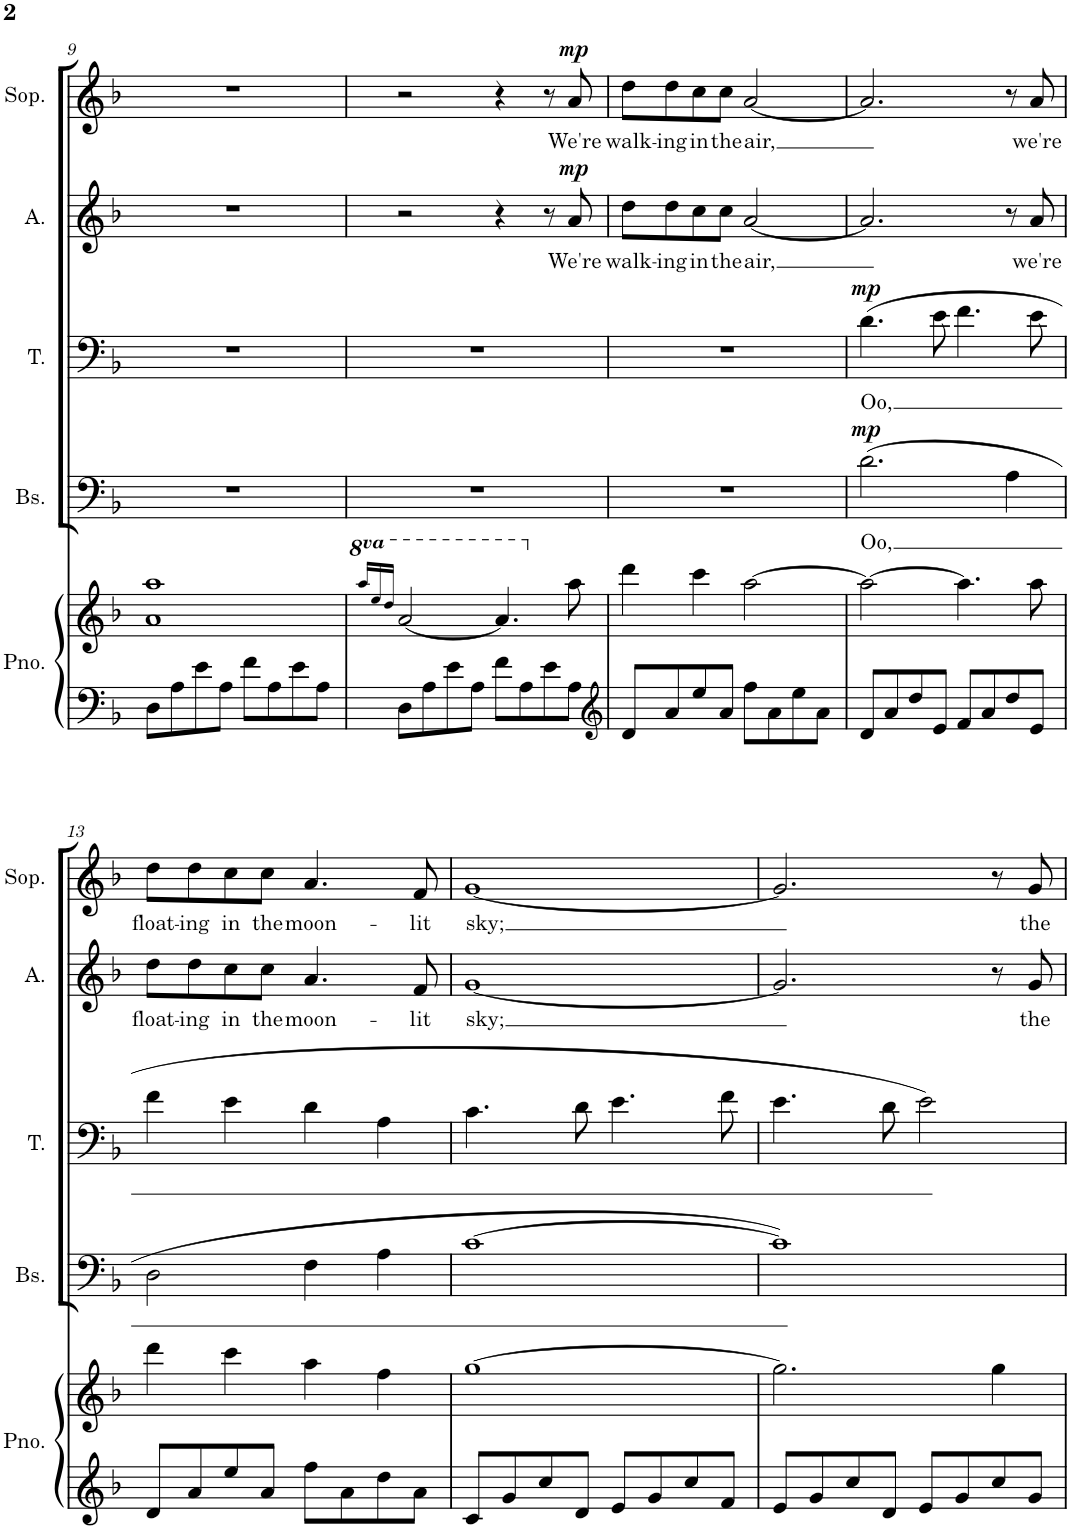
**kern	**kern	**kern	**text	**dynam	**kern	**text	**dynam	**kern	**text	**dynam	**kern	**text	**dynam
*part5	*part5	*part4	*part4	*part4	*part3	*part3	*part3	*part2	*part2	*part2	*part1	*part1	*part1
*staff6	*staff5	*staff4	*staff4	*staff4	*staff3	*staff3	*staff3	*staff2	*staff2	*staff2	*staff1	*staff1	*staff1
*I"Piano	*	*I"Bas	*	*	*I"Tenor	*	*	*I"Alt	*	*	*I"Sopraan	*	*
*I'Pno.	*	*I'Bs.	*	*	*I'T.	*	*	*I'A.	*	*	*I'Sop.	*	*
!!LO:PB:g=z
*clefF4	*clefG2	*clefF4	*	*	*clefF4	*	*	*clefG2	*	*	*clefG2	*	*
*k[b-]	*k[b-]	*k[b-]	*	*	*k[b-]	*	*	*k[b-]	*	*	*k[b-]	*	*
*M4/4	*M4/4	*M4/4	*	*	*M4/4	*	*	*M4/4	*	*	*M4/4	*	*
=9	=9	=9	=9	=9	=9	=9	=9	=9	=9	=9	=9	=9	=9
8D\L	1a 1aa	1r	.	.	1r	.	.	1r	.	.	1r	.	.
8A\	.	.	.	.	.	.	.	.	.	.	.	.	.
8e\	.	.	.	.	.	.	.	.	.	.	.	.	.
8A\J	.	.	.	.	.	.	.	.	.	.	.	.	.
8f\L	.	.	.	.	.	.	.	.	.	.	.	.	.
8A\	.	.	.	.	.	.	.	.	.	.	.	.	.
8e\	.	.	.	.	.	.	.	.	.	.	.	.	.
8A\J	.	.	.	.	.	.	.	.	.	.	.	.	.
=10	=10	=10	=10	=10	=10	=10	=10	=10	=10	=10	=10	=10	=10
.	16qaaa/LL	.	.	.	.	.	.	.	.	.	.	.	.
.	16qeee/	.	.	.	.	.	.	.	.	.	.	.	.
.	16qddd/JJ	.	.	.	.	.	.	.	.	.	.	.	.
8D\L	[2aa/	1r	.	.	1r	.	.	2r	.	.	2r	.	.
8A\	.	.	.	.	.	.	.	.	.	.	.	.	.
8e\	.	.	.	.	.	.	.	.	.	.	.	.	.
8A\J	.	.	.	.	.	.	.	.	.	.	.	.	.
8f\L	4.aa/]	.	.	.	.	.	.	4r	.	.	4r	.	.
8A\	.	.	.	.	.	.	.	.	.	.	.	.	.
8e\	.	.	.	.	.	.	.	8r	.	.	8r	.	.
!	!	!	!	!	!	!	!	!	!LO:LY:b	!LO:DY:a	!	!LO:LY:b	!LO:DY:a
8A\J	8aa\	.	.	.	.	.	.	8a/	We're	mp	8a/	We're	mp
=11	=11	=11	=11	=11	=11	=11	=11	=11	=11	=11	=11	=11	=11
*clefG2	*	*	*	*	*	*	*	*	*	*	*	*	*
!	!	!	!	!	!	!	!	!	!LO:LY:b	!	!	!LO:LY:b	!
8d/L	4ddd\	1r	.	.	1r	.	.	8dd\L	walk-	.	8dd\L	walk-	.
!	!	!	!	!	!	!	!	!	!LO:LY:b	!	!	!LO:LY:b	!
8a/	.	.	.	.	.	.	.	8dd\	-ing	.	8dd\	-ing	.
!	!	!	!	!	!	!	!	!	!LO:LY:b	!	!	!LO:LY:b	!
8ee/	4ccc\	.	.	.	.	.	.	8cc\	in	.	8cc\	in	.
!	!	!	!	!	!	!	!	!	!LO:LY:b	!	!	!LO:LY:b	!
8a/J	.	.	.	.	.	.	.	8cc\J	the	.	8cc\J	the	.
!	!	!	!	!	!	!	!	!	!LO:LY:b	!	!	!LO:LY:b	!
8ff\L	[2aa\	.	.	.	.	.	.	[2a/	air,	.	[2a/	air,	.
8a\	.	.	.	.	.	.	.	.	.	.	.	.	.
8ee\	.	.	.	.	.	.	.	.	.	.	.	.	.
8a\J	.	.	.	.	.	.	.	.	.	.	.	.	.
=12	=12	=12	=12	=12	=12	=12	=12	=12	=12	=12	=12	=12	=12
!	!	!	!LO:LY:b	!LO:DY:a	!	!LO:LY:b	!LO:DY:a	!	!	!	!	!	!
8d/L	2aa\_	(2.d\	Oo,	mp	(4.d\	Oo,	mp	2.a/]	.	.	2.a/]	.	.
8a/	.	.	.	.	.	.	.	.	.	.	.	.	.
8dd/	.	.	.	.	.	.	.	.	.	.	.	.	.
8e/J	.	.	.	.	8e\	.	.	.	.	.	.	.	.
8f/L	4.aa\]	.	.	.	4.f\	.	.	.	.	.	.	.	.
8a/	.	.	.	.	.	.	.	.	.	.	.	.	.
8dd/	.	4A\	.	.	.	.	.	8r	.	.	8r	.	.
!	!	!	!	!	!	!	!	!	!LO:LY:b	!	!	!LO:LY:b	!
8e/J	8aa\	.	.	.	8e\	.	.	8a/	we're	.	8a/	we're	.
!!LO:LB:g=z
=13	=13	=13	=13	=13	=13	=13	=13	=13	=13	=13	=13	=13	=13
!	!	!	!	!	!	!	!	!	!LO:LY:b	!	!	!LO:LY:b	!
8d/L	4ddd\	2D\	.	.	4f\	.	.	8dd\L	float-	.	8dd\L	float-	.
!	!	!	!	!	!	!	!	!	!LO:LY:b	!	!	!LO:LY:b	!
8a/	.	.	.	.	.	.	.	8dd\	-ing	.	8dd\	-ing	.
!	!	!	!	!	!	!	!	!	!LO:LY:b	!	!	!LO:LY:b	!
8ee/	4ccc\	.	.	.	4e\	.	.	8cc\	in	.	8cc\	in	.
!	!	!	!	!	!	!	!	!	!LO:LY:b	!	!	!LO:LY:b	!
8a/J	.	.	.	.	.	.	.	8cc\J	the	.	8cc\J	the	.
!	!	!	!	!	!	!	!	!	!LO:LY:b	!	!	!LO:LY:b	!
8ff\L	4aa\	4F\	.	.	4d\	.	.	4.a/	moon-	.	4.a/	moon-	.
8a\	.	.	.	.	.	.	.	.	.	.	.	.	.
8dd\	4ff\	4A\	.	.	4A\	.	.	.	.	.	.	.	.
!	!	!	!	!	!	!	!	!	!LO:LY:b	!	!	!LO:LY:b	!
8a\J	.	.	.	.	.	.	.	8f/	-lit	.	8f/	-lit	.
=14	=14	=14	=14	=14	=14	=14	=14	=14	=14	=14	=14	=14	=14
!	!	!	!	!	!	!	!	!	!LO:LY:b	!	!	!LO:LY:b	!
8c/L	[1gg	[1c	.	.	4.c\	.	.	[1g	sky;	.	[1g	sky;	.
8g/	.	.	.	.	.	.	.	.	.	.	.	.	.
8cc/	.	.	.	.	.	.	.	.	.	.	.	.	.
8d/J	.	.	.	.	8d\	.	.	.	.	.	.	.	.
8e/L	.	.	.	.	4.e\	.	.	.	.	.	.	.	.
8g/	.	.	.	.	.	.	.	.	.	.	.	.	.
8cc/	.	.	.	.	.	.	.	.	.	.	.	.	.
8f/J	.	.	.	.	8f\	.	.	.	.	.	.	.	.
=15	=15	=15	=15	=15	=15	=15	=15	=15	=15	=15	=15	=15	=15
8e/L	2.gg\]	1c])	.	.	4.e\	.	.	2.g/]	.	.	2.g/]	.	.
8g/	.	.	.	.	.	.	.	.	.	.	.	.	.
8cc/	.	.	.	.	.	.	.	.	.	.	.	.	.
8d/J	.	.	.	.	8d\	.	.	.	.	.	.	.	.
8e/L	.	.	.	.	2e\)	.	.	.	.	.	.	.	.
8g/	.	.	.	.	.	.	.	.	.	.	.	.	.
8cc/	4gg\	.	.	.	.	.	.	8r	.	.	8r	.	.
!	!	!	!	!	!	!	!	!	!LO:LY:b	!	!	!LO:LY:b	!
8g/J	.	.	.	.	.	.	.	8g/	the	.	8g/	the	.
=	=	=	=	=	=	=	=	=	=	=	=	=	=
*-	*-	*-	*-	*-	*-	*-	*-	*-	*-	*-	*-	*-	*-
